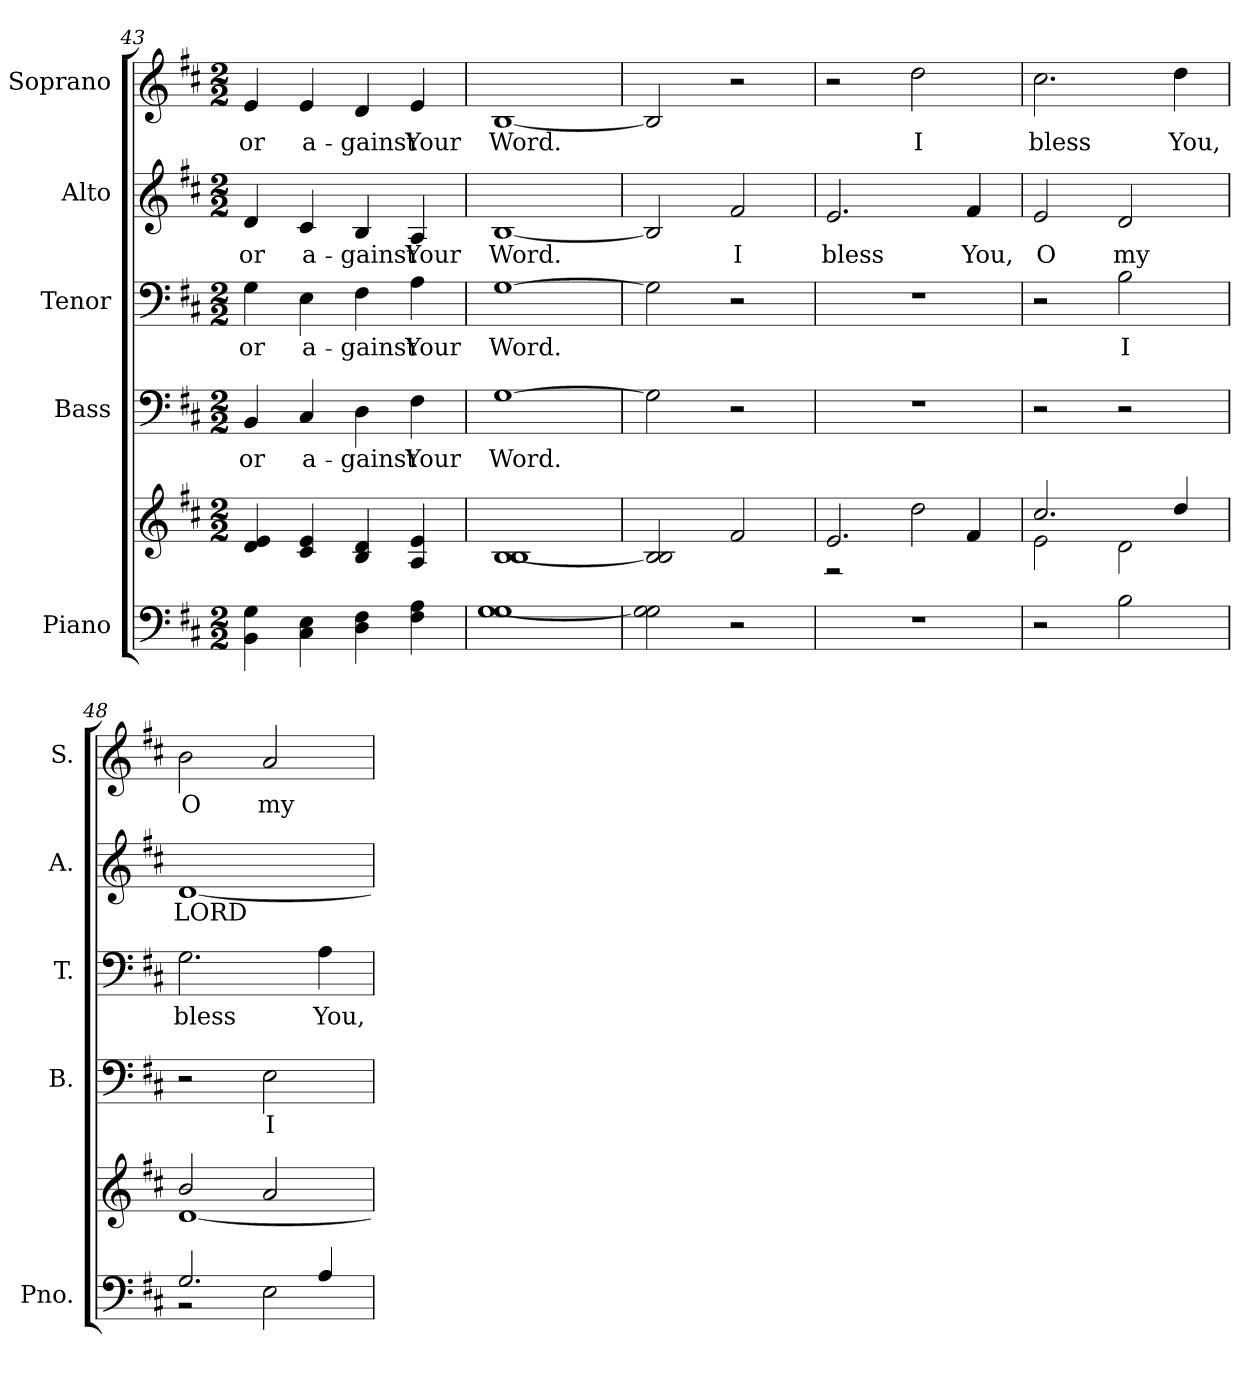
**kern	**kern	**kern	**text	**kern	**text	**kern	**text	**kern	**text
*part5	*part5	*part4	*part4	*part3	*part3	*part2	*part2	*part1	*part1
*staff6	*staff5	*staff4	*staff4	*staff3	*staff3	*staff2	*staff2	*staff1	*staff1
*I"Piano	*	*I"Bass	*	*I"Tenor	*	*I"Alto	*	*I"Soprano	*
*I'Pno.	*	*I'B.	*	*I'T.	*	*I'A.	*	*I'S.	*
*clefF4	*clefG2	*clefF4	*	*clefF4	*	*clefG2	*	*clefG2	*
*k[f#c#]	*k[f#c#]	*k[f#c#]	*	*k[f#c#]	*	*k[f#c#]	*	*k[f#c#]	*
*D:	*D:	*D:	*	*D:	*	*D:	*	*D:	*
*M2/2	*M2/2	*M2/2	*	*M2/2	*	*M2/2	*	*M2/2	*
=43	=43	=43	=43	=43	=43	=43	=43	=43	=43
!	!	!	!LO:LY:b:color=#000000	!	!	!	!	!	!
!	!	!	!	!	!LO:LY:b:color=#000000	!	!	!	!
!	!	!	!	!	!	!	!LO:LY:b:color=#000000	!	!
!	!	!	!	!	!	!	!	!	!LO:LY:b:color=#000000
4BBi\ 4Gi	4di/ 4ei	4BBi/	or	4Gi\	or	4di/	or	4ei/	or
!	!	!	!LO:LY:b:color=#000000	!	!	!	!	!	!
!	!	!	!	!	!LO:LY:b:color=#000000	!	!	!	!
!	!	!	!	!	!	!	!LO:LY:b:color=#000000	!	!
!	!	!	!	!	!	!	!	!	!LO:LY:b:color=#000000
4C#i\ 4Ei	4c#i/ 4ei	4C#i/	a-	4Ei\	a-	4c#i/	a-	4ei/	a-
!	!	!	!LO:LY:b:color=#000000	!	!	!	!	!	!
!	!	!	!	!	!LO:LY:b:color=#000000	!	!	!	!
!	!	!	!	!	!	!	!LO:LY:b:color=#000000	!	!
!	!	!	!	!	!	!	!	!	!LO:LY:b:color=#000000
4Di\ 4F#i	4Bi/ 4di	4Di\	-gainst	4F#i\	-gainst	4Bi/	-gainst	4di/	-gainst
!	!	!	!LO:LY:b:color=#000000	!	!	!	!	!	!
!	!	!	!	!	!LO:LY:b:color=#000000	!	!	!	!
!	!	!	!	!	!	!	!LO:LY:b:color=#000000	!	!
!	!	!	!	!	!	!	!	!	!LO:LY:b:color=#000000
4F#i\ 4Ai	4Ai/ 4ei	4F#i\	Your	4Ai\	Your	4Ai/	Your	4ei/	Your
=44	=44	=44	=44	=44	=44	=44	=44	=44	=44
!	!	!	!LO:LY:b:color=#000000	!	!	!	!	!	!
!	!	!	!	!	!LO:LY:b:color=#000000	!	!	!	!
!	!	!	!	!	!	!	!LO:LY:b:color=#000000	!	!
!	!	!	!	!	!	!	!	!	!LO:LY:b:color=#000000
[<1Gi 1Gi	[<1Bi 1Bi	[>1Gi	Word.	[>1Gi	Word.	[<1Bi	Word.	[<1Bi	Word.
=45	=45	=45	=45	=45	=45	=45	=45	=45	=45
2Gi\] 2Gi	2Bi/] 2Bi	2Gi\]	.	2Gi\]	.	2Bi/]	.	2Bi/]	.
!	!	!	!	!	!	!	!LO:LY:b:color=#000000	!	!
2r	2f#i/	2r	.	2r	.	2f#i/	I	2r	.
!!LO:PB:g=z
=46	=46	=46	=46	=46	=46	=46	=46	=46	=46
*	*^	*	*	*	*	*	*	*	*
!	!	!	!	!	!	!	!	!LO:LY:b:color=#000000	!	!
1r	2.ei/	2r	1r	.	1r	.	2.ei/	bless	2r	.
!	!	!	!	!	!	!	!	!	!	!LO:LY:b:color=#000000
.	.	2ddi\	.	.	.	.	.	.	2ddi\	I
!	!	!	!	!	!	!	!	!LO:LY:b:color=#000000	!	!
.	4f#i/	.	.	.	.	.	4f#i/	You,	.	.
=47	=47	=47	=47	=47	=47	=47	=47	=47	=47	=47
!	!	!	!	!	!	!	!	!LO:LY:b:color=#000000	!	!
!	!	!	!	!	!	!	!	!	!	!LO:LY:b:color=#000000
2r	2.cc#i/	2ei\	2r	.	2r	.	2ei/	O	2.cc#i\	bless
!	!	!	!	!	!	!LO:LY:b:color=#000000	!	!	!	!
!	!	!	!	!	!	!	!	!LO:LY:b:color=#000000	!	!
2Bi\	.	2di\	2r	.	2Bi\	I	2di/	my	.	.
!	!	!	!	!	!	!	!	!	!	!LO:LY:b:color=#000000
.	4ddi/	.	.	.	.	.	.	.	4ddi\	You,
=48	=48	=48	=48	=48	=48	=48	=48	=48	=48	=48
*^	*	*	*	*	*	*	*	*	*	*
!	!	!	!	!	!	!	!LO:LY:b:color=#000000	!	!	!	!
!	!	!	!	!	!	!	!	!	!LO:LY:b:color=#000000	!	!
!	!	!	!	!	!	!	!	!	!	!	!LO:LY:b:color=#000000
2.Gi/	2r	2bi/	[<1di	2r	.	2.Gi\	bless	[<1di	LORD	2bi\	O
!	!	!	!	!	!LO:LY:b:color=#000000	!	!	!	!	!	!
!	!	!	!	!	!	!	!	!	!	!	!LO:LY:b:color=#000000
.	2Ei\	2ai/	.	2Ei\	I	.	.	.	.	2ai/	my
!	!	!	!	!	!	!	!LO:LY:b:color=#000000	!	!	!	!
4Ai/	.	.	.	.	.	4Ai\	You,	.	.	.	.
*v	*v	*	*	*	*	*	*	*	*	*	*
*	*v	*v	*	*	*	*	*	*	*	*
=	=	=	=	=	=	=	=	=	=
*-	*-	*-	*-	*-	*-	*-	*-	*-	*-
